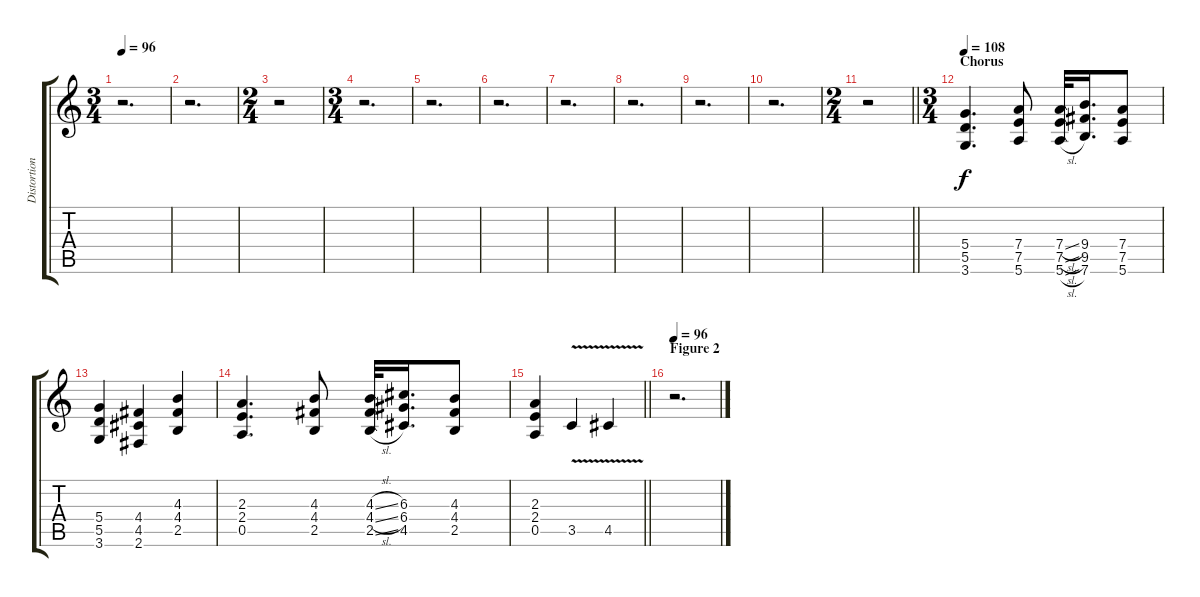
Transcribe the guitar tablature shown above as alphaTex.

\track ("Distortion Guitar \"James Hetfield\"" "Distortion") {instrument distortionguitar}
\staff {score tabs}
\tuning (E4 B3 G3 D3 A2 E2) {hide}
\ts (3 4)
\tempo 96
\clef g2
\ks c
r.2{d dy f} |
r.2{d} |
\ts (2 4)
r.2 |
\ts (3 4)
r.2{d} |
r.2{d} |
r.2{d} |
r.2{d} |
r.2{d} |
r.2{d} |
r.2{d} |
\ts (2 4)
\barLineRight lightlight
r.2 |
\ts (3 4)
\section ("" "Chorus")
\tempo 108
(5.4 5.5 3.6).4{d} (7.4 7.5 5.6).8 (7.4{sl} 7.5{sl} 5.6{sl}).32 (9.4 9.5 7.6).16{d} (7.4 7.5 5.6).8 |
(5.4 5.5 3.6).4 (4.4 4.5 2.6).4 (4.3 4.4 2.5).4 |
(2.3 2.4 0.5).4{d} (4.3 4.4 2.5).8 (4.3{sl} 4.4{sl} 2.5{sl}).32 (6.3 6.4 4.5).16{d} (4.3 4.4 2.5).8 |
\barLineRight lightlight
(2.3 2.4 0.5).4 3.5{v}.4 4.5{v}.4 |
\section ("" "Figure 2")
\tempo 96
r.2{d}
